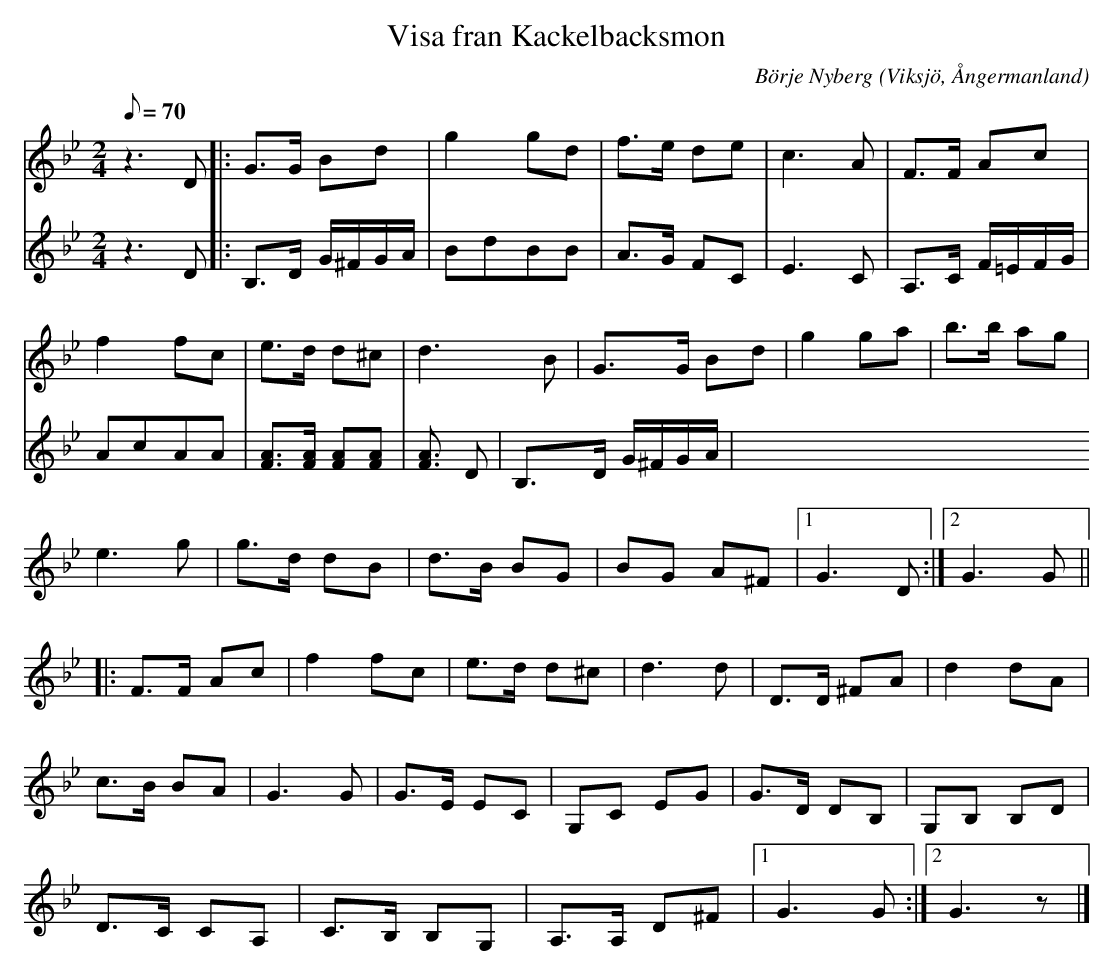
X:1
T:Visa fran Kackelbacksmon
C:Börje Nyberg
O:Viksjö, Ångermanland
M:2/4
L:1/8
Q:70
K:Gm
V:1
z2> D2|: G>G Bd | g2 gd | f>e de | c2>A2 | F>F Ac |
f2 fc | e>d d^c | d2>B2 | G>G Bd |g2 ga | b>b ag |
e2> g2 | g>d dB |d>B BG |BG A^F |1 G2> D2 :|2 G2> G2 ||
|: F>F Ac | f2 fc | e>d d^c | d2>d2 | D>D ^FA | d2 dA |
c>B BA |G2> G2 | G>E EC | G,C EG | G>D DB, | G,B, B,D |
D>C CA, | C>B, B,G, | A,>A, D^F |1 G2> G2 :|2 G2> z2 |]
V:2
z2> D2 |: B,>D G/2^F/2G/2A/2 | BdBB | A>G FC | E2>C2 | A,>C F/2=E/2F/2G/2 |
AcAA | [AF]>[AF] [AF][AF] | [AF]> D2 | B,>D G/2^F/2G/2A/2 |
